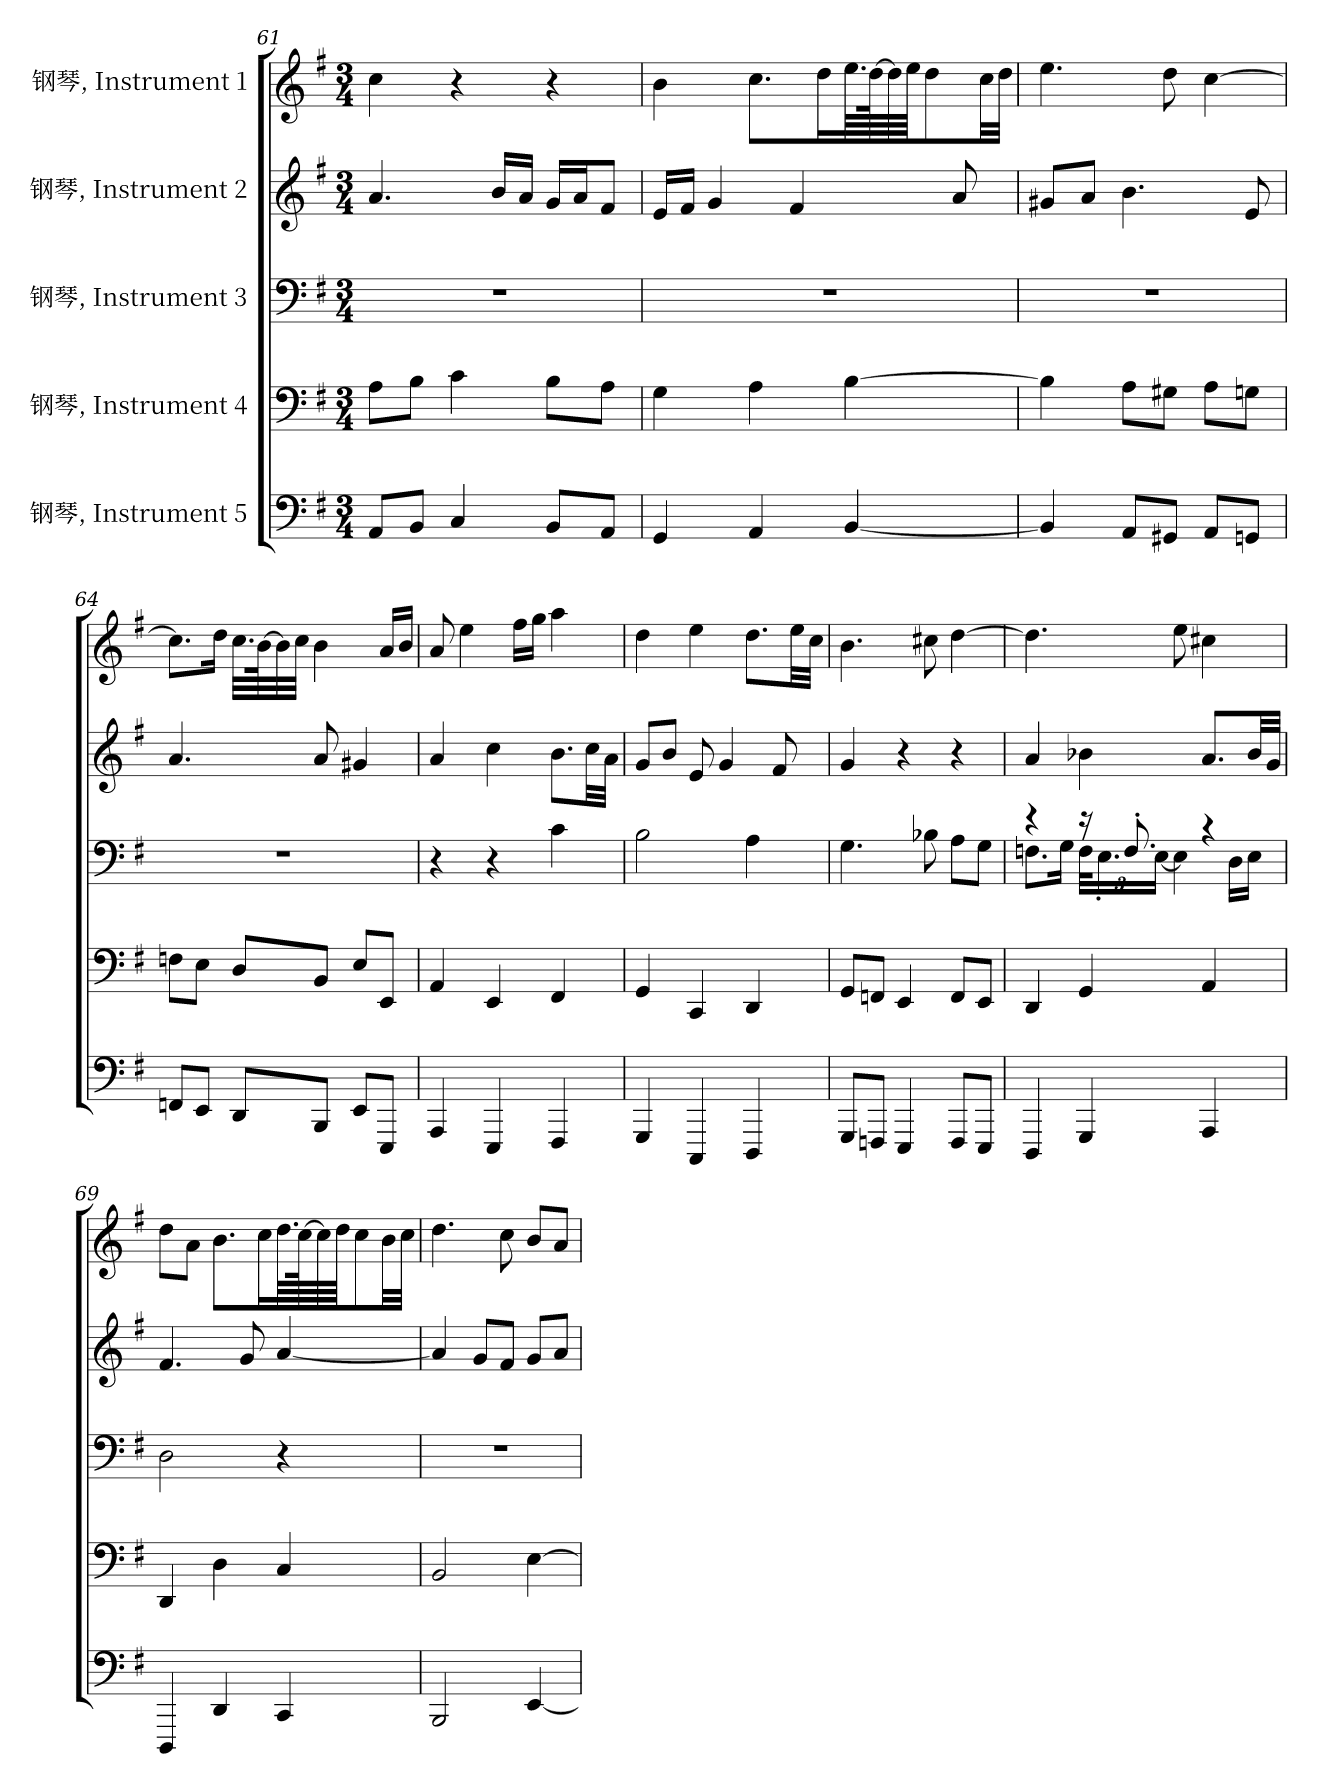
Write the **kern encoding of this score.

**kern	**kern	**kern	**kern	**kern
*part5	*part4	*part3	*part2	*part1
*staff5	*staff4	*staff3	*staff2	*staff1
*I"钢琴, Instrument 5	*I"钢琴, Instrument 4	*I"钢琴, Instrument 3	*I"钢琴, Instrument 2	*I"钢琴, Instrument 1
*clefF4	*clefF4	*clefF4	*clefG2	*clefG2
*k[f#]	*k[f#]	*k[f#]	*k[f#]	*k[f#]
*M3/4	*M3/4	*M3/4	*M3/4	*M3/4
=61	=61	=61	=61	=61
8AA/L	8A\L	2.r	4.a/	4cc\
8BB/J	8B\J	.	.	.
4C/	4c\	.	.	4r
.	.	.	16b/LL	.
.	.	.	16a/JJ	.
8BB/L	8B\L	.	16g/LL	4r
.	.	.	16a/J	.
8AA/J	8A\J	.	8f#/J	.
=62	=62	=62	=62	=62
4GG/	4G\	2.r	16e/LL	4b\
.	.	.	16f#/JJ	.
.	.	.	4g/	.
4AA/	4A\	.	.	8.cc\L
.	.	.	4f#/	.
.	.	.	.	16dd\L
[4BB/	[4B\	.	.	64.ee\LL
.	.	.	.	[128dd\K
.	.	.	.	64dd\]
.	.	.	.	64ee\JJJ
.	.	.	.	8dd\
.	.	.	8a/	.
.	.	.	.	32cc\LL
.	.	.	.	32dd\JJJ
=63	=63	=63	=63	=63
4BB/]	4B\]	2.r	8g#X/L	4.ee\
.	.	.	8a/J	.
8AA/L	8A\L	.	4.b\	.
8GG#X/J	8G#X\J	.	.	8dd\
8AA/L	8A\L	.	.	[4cc\
8GGn/J	8Gn\J	.	8e/	.
!!LO:LB:g=z
=64	=64	=64	=64	=64
8FFn/L	8Fn\L	2.r	4.a/	8.cc\L]
8EE/J	8E\J	.	.	.
.	.	.	.	16dd\Jk
8DD/L	8D/L	.	.	32.cc\LLL
.	.	.	.	[64b\K
.	.	.	.	32b\]
.	.	.	.	32cc\JJJ
8BBB/J	8BB/J	.	8a/	4b\
8EE/L	8E/L	.	4g#X/	.
8EEE/J	8EE/J	.	.	16a/LL
.	.	.	.	16b/JJ
=65	=65	=65	=65	=65
4AAA/	4AA/	4r	4a/	8a/
.	.	.	.	4ee\
4EEE/	4EE/	4r	4cc\	.
.	.	.	.	16ff#\LL
.	.	.	.	16gg\JJ
4FFF#/	4FF#/	4c\	8.b\L	4aa\
.	.	.	32cc\LL	.
.	.	.	32a\JJJ	.
=66	=66	=66	=66	=66
4GGG/	4GG/	2B\	8g/L	4dd\
.	.	.	8b/J	.
4CCC/	4CC/	.	8e/	4ee\
.	.	.	4g/	.
4DDD/	4DD/	4A\	.	8.dd\L
.	.	.	8f#/	.
.	.	.	.	32ee\LL
.	.	.	.	32cc\JJJ
=67	=67	=67	=67	=67
8GGG/L	8GG/L	4.G\	4g/	4.b\
8FFFn/J	8FFn/J	.	.	.
4EEE/	4EE/	.	4r	.
.	.	8B-X\	.	8cc#X\
8FFF/L	8FF/L	8A\L	4r	[4dd\
8EEE/J	8EE/J	8G\J	.	.
!!LO:PB:g=z
=68	=68	=68	=68	=68
*	*	*^	*	*
4DDD/	4DD/	4r	8.Fn\L	4a/	4.dd\]
.	.	.	16G\Jk	.	.
*	*	*	*Xbrackettup	*	*
4GGG/	4GG/	16r	48F\KLL	4b-X\	.
.	.	.	24.E'\	.	.
.	.	8.F'/	.	.	.
.	.	.	[24E\JJ	.	.
.	.	.	4E\]	.	8ee\
4AAA/	4AA/	4r	.	8.a/L	4cc#X\
.	.	.	16D\LL	.	.
.	.	.	16E\JJ	32b-/LL	.
.	.	.	.	32g/JJJ	.
*	*	*v	*v	*	*
=69	=69	=69	=69	=69
4DDD/	4DD/	2D\	4.f#/	8dd\L
.	.	.	.	8a\J
4DD/	4D\	.	.	8.b\L
.	.	.	8g/	.
.	.	.	.	16cc\L
4CC/	4C/	4r	[4a/	64.dd\LL
.	.	.	.	[128cc\K
.	.	.	.	64cc\]
.	.	.	.	64dd\JJJ
.	.	.	.	8cc\
.	.	.	.	32b\LL
.	.	.	.	32cc\JJJ
=70	=70	=70	=70	=70
2BBB/	2BB/	2.r	4a/]	4.dd\
.	.	.	8g/L	.
.	.	.	8f#/J	8cc\
[4EE/	[4E\	.	8g/L	8b/L
.	.	.	8a/J	8a/J
=	=	=	=	=
*-	*-	*-	*-	*-
